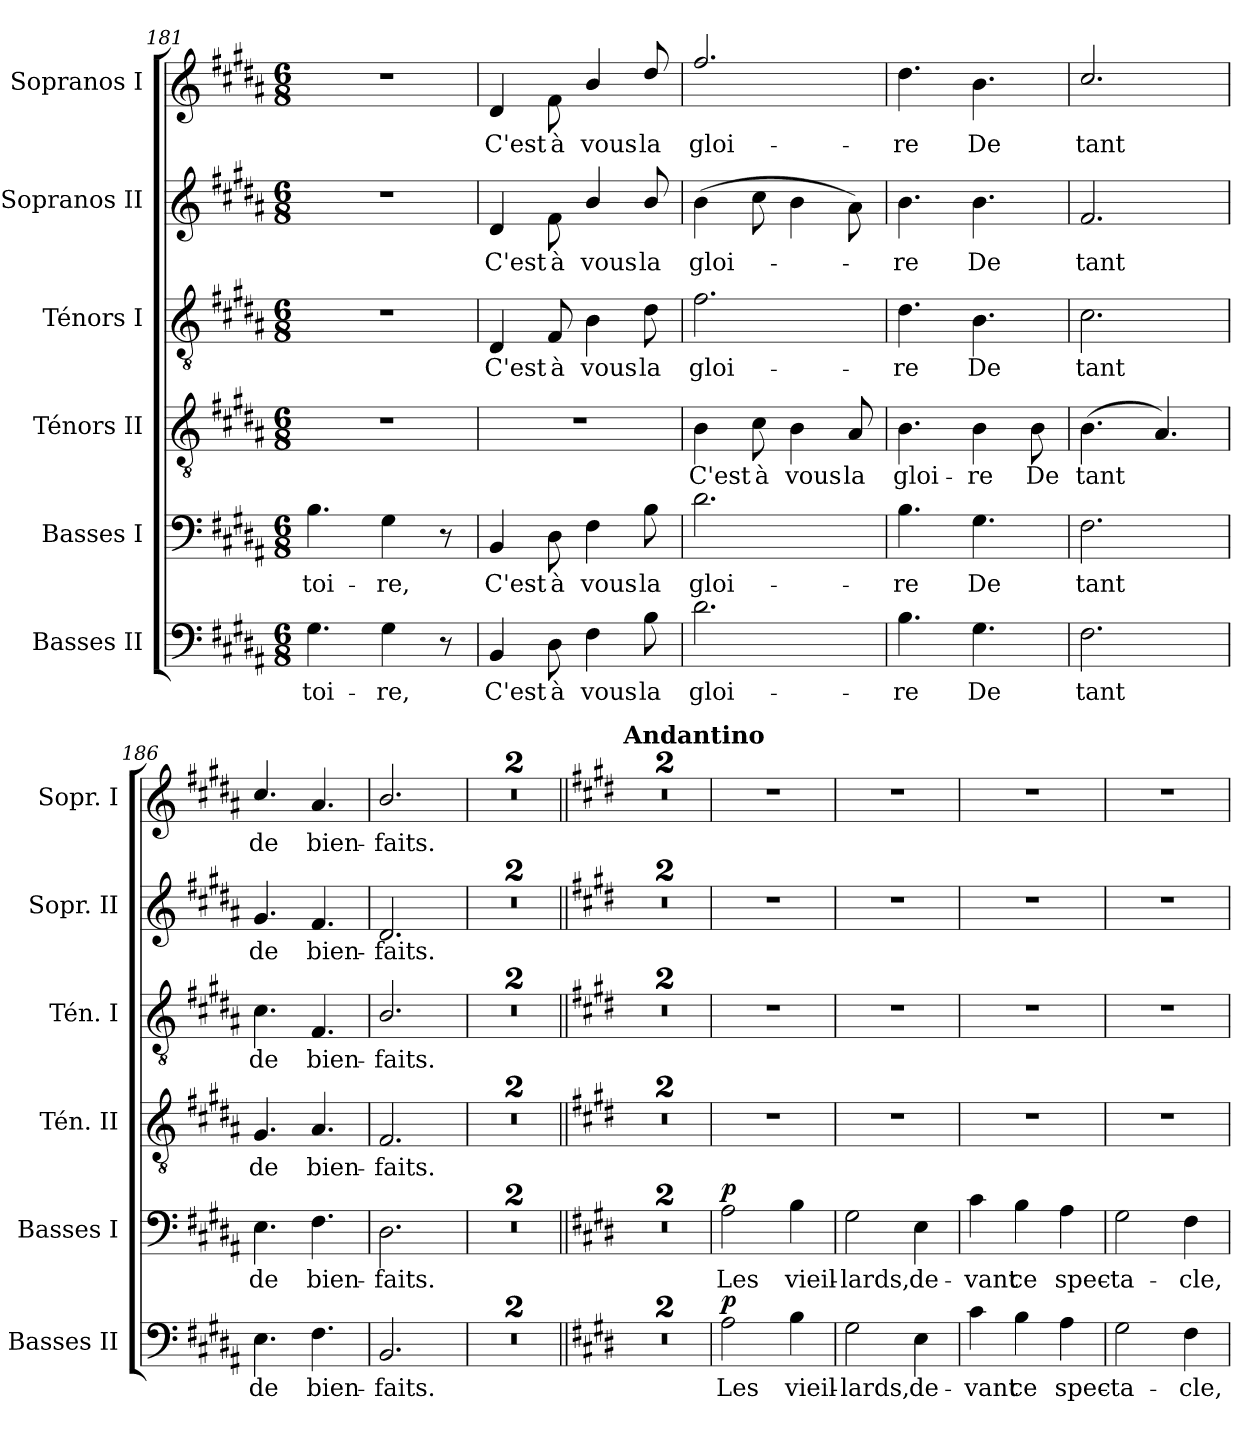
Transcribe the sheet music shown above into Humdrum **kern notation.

**kern	**text	**dynam	**kern	**text	**dynam	**kern	**text	**kern	**text	**kern	**text	**kern	**text
*part6	*part6	*part6	*part5	*part5	*part5	*part4	*part4	*part3	*part3	*part2	*part2	*part1	*part1
*staff6	*staff6	*staff6	*staff5	*staff5	*staff5	*staff4	*staff4	*staff3	*staff3	*staff2	*staff2	*staff1	*staff1
*I"Basses II	*	*	*I"Basses I	*	*	*I"Ténors II	*	*I"Ténors I	*	*I"Sopranos II	*	*I"Sopranos I	*
*I'Basses II	*	*	*I'Basses I	*	*	*I'Tén. II	*	*I'Tén. I	*	*I'Sopr. II	*	*I'Sopr. I	*
*clefF4	*	*	*clefF4	*	*	*clefGv2	*	*clefGv2	*	*clefG2	*	*clefG2	*
*k[f#c#g#d#a#]	*	*	*k[f#c#g#d#a#]	*	*	*k[f#c#g#d#a#]	*	*k[f#c#g#d#a#]	*	*k[f#c#g#d#a#]	*	*k[f#c#g#d#a#]	*
*M6/8	*	*	*M6/8	*	*	*M6/8	*	*M6/8	*	*M6/8	*	*M6/8	*
=181	=181	=181	=181	=181	=181	=181	=181	=181	=181	=181	=181	=181	=181
!	!LO:LY:b	!	!	!LO:LY:b	!	!	!	!	!	!	!	!	!
4.G#\	-toi-	.	4.B\	-toi-	.	2.r	.	2.r	.	2.r	.	2.r	.
!	!LO:LY:b	!	!	!LO:LY:b	!	!	!	!	!	!	!	!	!
4G#\	-re,	.	4G#\	-re,	.	.	.	.	.	.	.	.	.
8r	.	.	8r	.	.	.	.	.	.	.	.	.	.
=182	=182	=182	=182	=182	=182	=182	=182	=182	=182	=182	=182	=182	=182
!	!LO:LY:b	!	!	!LO:LY:b	!	!	!	!	!LO:LY:b	!	!LO:LY:b	!	!LO:LY:b
4BB/	C'est	.	4BB/	C'est	.	2.r	.	4D#/	C'est	4d#/	C'est	4d#/	C'est
!	!LO:LY:b	!	!	!LO:LY:b	!	!	!	!	!LO:LY:b	!	!LO:LY:b	!	!LO:LY:b
8D#\	à	.	8D#\	à	.	.	.	8F#/	à	8f#\	à	8f#\	à
!	!LO:LY:b	!	!	!LO:LY:b	!	!	!	!	!LO:LY:b	!	!LO:LY:b	!	!LO:LY:b
4F#\	vous	.	4F#\	vous	.	.	.	4B\	vous	4b/	vous	4b/	vous
!	!LO:LY:b	!	!	!LO:LY:b	!	!	!	!	!LO:LY:b	!	!LO:LY:b	!	!LO:LY:b
8B\	la	.	8B\	la	.	.	.	8d#\	la	8b/	la	8dd#/	la
!!LO:PB:g=z
=183	=183	=183	=183	=183	=183	=183	=183	=183	=183	=183	=183	=183	=183
!	!LO:LY:b	!	!	!LO:LY:b	!	!	!LO:LY:b	!	!LO:LY:b	!	!LO:LY:b	!	!LO:LY:b
2.d#\	gloi-	.	2.d#\	gloi-	.	4B\	C'est	2.f#\	gloi-	(<4b\	gloi-	2.ff#/	gloi-
!	!	!	!	!	!	!	!LO:LY:b	!	!	!	!	!	!
.	.	.	.	.	.	8c#\	à	.	.	8cc#\	.	.	.
!	!	!	!	!	!	!	!LO:LY:b	!	!	!	!	!	!
.	.	.	.	.	.	4B\	vous	.	.	4b\	.	.	.
!	!	!	!	!	!	!	!LO:LY:b	!	!	!	!	!	!
.	.	.	.	.	.	8A#/	la	.	.	8a#\)	.	.	.
=184	=184	=184	=184	=184	=184	=184	=184	=184	=184	=184	=184	=184	=184
!	!LO:LY:b	!	!	!LO:LY:b	!	!	!LO:LY:b	!	!LO:LY:b	!	!LO:LY:b	!	!LO:LY:b
4.B\	-re	.	4.B\	-re	.	4.B\	gloi-	4.d#\	-re	4.b\	-re	4.dd#\	-re
!	!LO:LY:b	!	!	!LO:LY:b	!	!	!LO:LY:b	!	!LO:LY:b	!	!LO:LY:b	!	!LO:LY:b
4.G#\	De	.	4.G#\	De	.	4B\	-re	4.B\	De	4.b\	De	4.b\	De
!	!	!	!	!	!	!	!LO:LY:b	!	!	!	!	!	!
.	.	.	.	.	.	8B\	De	.	.	.	.	.	.
=185	=185	=185	=185	=185	=185	=185	=185	=185	=185	=185	=185	=185	=185
!	!LO:LY:b	!	!	!LO:LY:b	!	!	!LO:LY:b	!	!LO:LY:b	!	!LO:LY:b	!	!LO:LY:b
2.F#\	tant	.	2.F#\	tant	.	(>4.B\	tant	2.c#\	tant	2.f#/	tant	2.cc#/	tant
.	.	.	.	.	.	4.A#/)	.	.	.	.	.	.	.
=186	=186	=186	=186	=186	=186	=186	=186	=186	=186	=186	=186	=186	=186
!	!LO:LY:b	!	!	!LO:LY:b	!	!	!LO:LY:b	!	!LO:LY:b	!	!LO:LY:b	!	!LO:LY:b
4.E\	de	.	4.E\	de	.	4.G#/	de	4.c#\	de	4.g#/	de	4.cc#/	de
!	!LO:LY:b	!	!	!LO:LY:b	!	!	!LO:LY:b	!	!LO:LY:b	!	!LO:LY:b	!	!LO:LY:b
4.F#\	bien-	.	4.F#\	bien-	.	4.A#/	bien-	4.F#/	bien-	4.f#/	bien-	4.a#/	bien-
=187	=187	=187	=187	=187	=187	=187	=187	=187	=187	=187	=187	=187	=187
!	!LO:LY:b	!	!	!LO:LY:b	!	!	!LO:LY:b	!	!LO:LY:b	!	!LO:LY:b	!	!LO:LY:b
2.BB/	-faits.	.	2.D#\	-faits.	.	2.F#/	-faits.	2.B/	-faits.	2.d#/	-faits.	2.b/	-faits.
=188	=188	=188	=188	=188	=188	=188	=188	=188	=188	=188	=188	=188	=188
2.r	.	.	2.r	.	.	2.r	.	2.r	.	2.r	.	2.r	.
=189	=189	=189	=189	=189	=189	=189	=189	=189	=189	=189	=189	=189	=189
2.r	.	.	2.r	.	.	2.r	.	2.r	.	2.r	.	2.r	.
=190||	=190||	=190||	=190||	=190||	=190||	=190||	=190||	=190||	=190||	=190||	=190||	=190||	=190||
!!LO:REH:place=s1:a:B:fs=14:t=O
*k[f#c#g#d#]	*	*	*k[f#c#g#d#]	*	*	*k[f#c#g#d#]	*	*k[f#c#g#d#]	*	*k[f#c#g#d#]	*	*k[f#c#g#d#]	*
!	!	!	!	!	!	!	!	!	!	!	!	!LO:TX:a:B:t=Andantino	!
2.r	.	.	2.r	.	.	2.r	.	2.r	.	2.r	.	2.r	.
=191	=191	=191	=191	=191	=191	=191	=191	=191	=191	=191	=191	=191	=191
2.r	.	.	2.r	.	.	2.r	.	2.r	.	2.r	.	2.r	.
!!LO:PB:g=z
=192	=192	=192	=192	=192	=192	=192	=192	=192	=192	=192	=192	=192	=192
!	!LO:LY:b	!LO:DY:a	!	!LO:LY:b	!LO:DY:a	!	!	!	!	!	!	!	!
2A\	Les	p	2A\	Les	p	2.r	.	2.r	.	2.r	.	2.r	.
!	!LO:LY:b	!	!	!LO:LY:b	!	!	!	!	!	!	!	!	!
4B\	vieil-	.	4B\	vieil-	.	.	.	.	.	.	.	.	.
=193	=193	=193	=193	=193	=193	=193	=193	=193	=193	=193	=193	=193	=193
!	!LO:LY:b	!	!	!LO:LY:b	!	!	!	!	!	!	!	!	!
2G#\	-lards,	.	2G#\	-lards,	.	2.r	.	2.r	.	2.r	.	2.r	.
!	!LO:LY:b	!	!	!LO:LY:b	!	!	!	!	!	!	!	!	!
4E\	de-	.	4E\	de-	.	.	.	.	.	.	.	.	.
=194	=194	=194	=194	=194	=194	=194	=194	=194	=194	=194	=194	=194	=194
!	!LO:LY:b	!	!	!LO:LY:b	!	!	!	!	!	!	!	!	!
4c#\	-vant	.	4c#\	-vant	.	2.r	.	2.r	.	2.r	.	2.r	.
!	!LO:LY:b	!	!	!LO:LY:b	!	!	!	!	!	!	!	!	!
4B\	ce	.	4B\	ce	.	.	.	.	.	.	.	.	.
!	!LO:LY:b	!	!	!LO:LY:b	!	!	!	!	!	!	!	!	!
4A\	spec-	.	4A\	spec-	.	.	.	.	.	.	.	.	.
=195	=195	=195	=195	=195	=195	=195	=195	=195	=195	=195	=195	=195	=195
!	!LO:LY:b	!	!	!LO:LY:b	!	!	!	!	!	!	!	!	!
2G#\	-ta-	.	2G#\	-ta-	.	2.r	.	2.r	.	2.r	.	2.r	.
!	!LO:LY:b	!	!	!LO:LY:b	!	!	!	!	!	!	!	!	!
4F#\	-cle,	.	4F#\	-cle,	.	.	.	.	.	.	.	.	.
=	=	=	=	=	=	=	=	=	=	=	=	=	=
*-	*-	*-	*-	*-	*-	*-	*-	*-	*-	*-	*-	*-	*-
